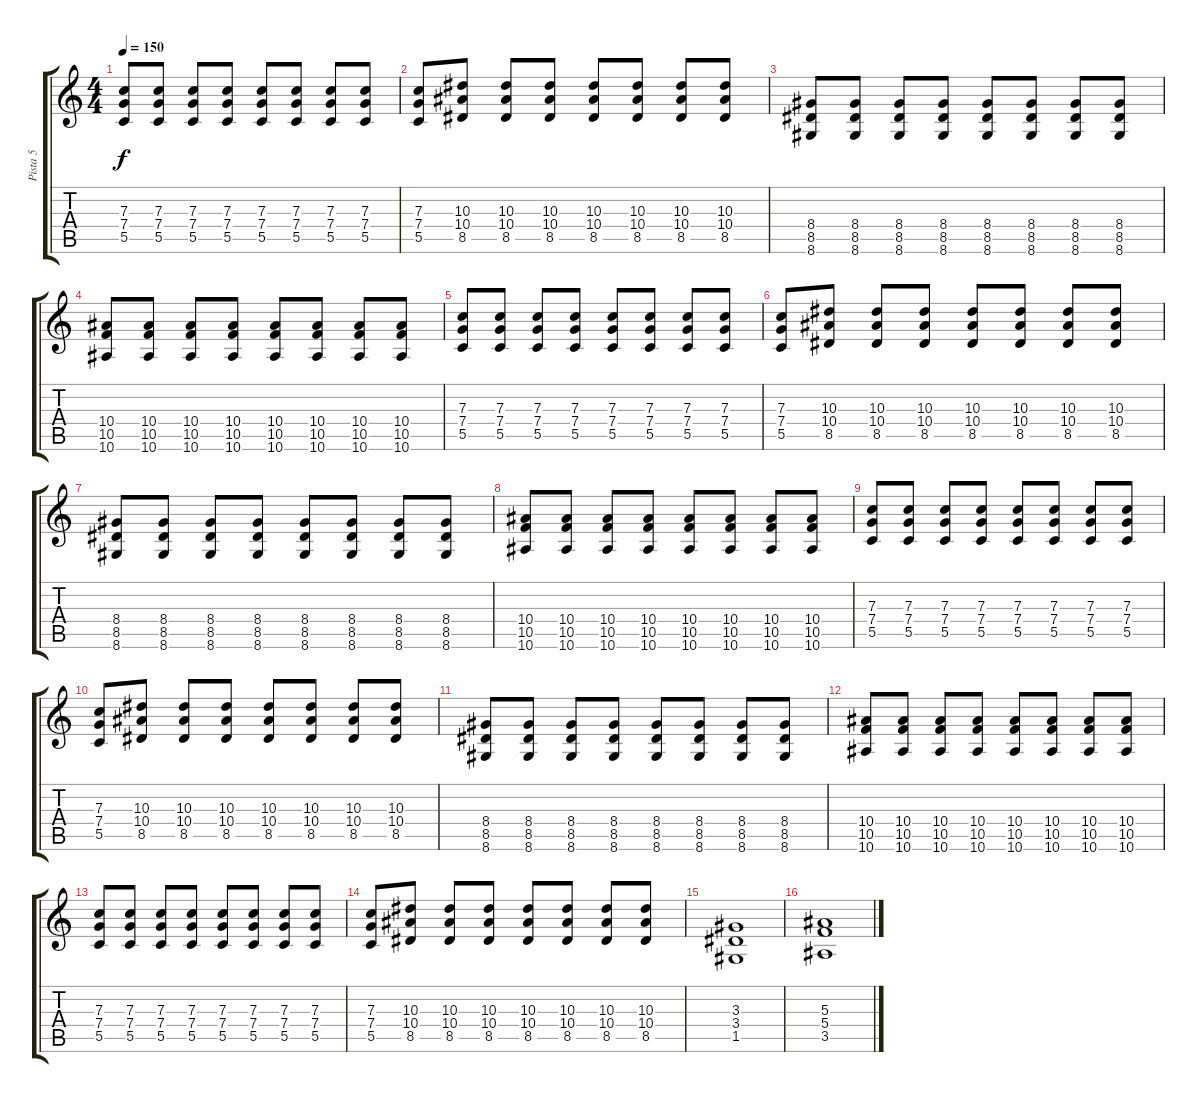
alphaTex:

\track ("Pista 5" "Pista 5") {instrument distortionguitar}
\staff {score tabs}
\tuning (D4 A3 F3 C3 G2 C2) {hide}
\ts (4 4)
\tempo 150
\clef g2
\ks c
(7.3 7.4 5.5).8{dy f} (7.3 7.4 5.5).8 (7.3 7.4 5.5).8 (7.3 7.4 5.5).8 (7.3 7.4 5.5).8 (7.3 7.4 5.5).8 (7.3 7.4 5.5).8 (7.3 7.4 5.5).8 |
(7.3 7.4 5.5).8 (10.3 10.4 8.5).8 (10.3 10.4 8.5).8 (10.3 10.4 8.5).8 (10.3 10.4 8.5).8 (10.3 10.4 8.5).8 (10.3 10.4 8.5).8 (10.3 10.4 8.5).8 |
(8.4 8.5 8.6).8 (8.4 8.5 8.6).8 (8.4 8.5 8.6).8 (8.4 8.5 8.6).8 (8.4 8.5 8.6).8 (8.4 8.5 8.6).8 (8.4 8.5 8.6).8 (8.4 8.5 8.6).8 |
(10.4 10.5 10.6).8 (10.4 10.5 10.6).8 (10.4 10.5 10.6).8 (10.4 10.5 10.6).8 (10.4 10.5 10.6).8 (10.4 10.5 10.6).8 (10.4 10.5 10.6).8 (10.4 10.5 10.6).8 |
(7.3 7.4 5.5).8 (7.3 7.4 5.5).8 (7.3 7.4 5.5).8 (7.3 7.4 5.5).8 (7.3 7.4 5.5).8 (7.3 7.4 5.5).8 (7.3 7.4 5.5).8 (7.3 7.4 5.5).8 |
(7.3 7.4 5.5).8 (10.3 10.4 8.5).8 (10.3 10.4 8.5).8 (10.3 10.4 8.5).8 (10.3 10.4 8.5).8 (10.3 10.4 8.5).8 (10.3 10.4 8.5).8 (10.3 10.4 8.5).8 |
(8.4 8.5 8.6).8 (8.4 8.5 8.6).8 (8.4 8.5 8.6).8 (8.4 8.5 8.6).8 (8.4 8.5 8.6).8 (8.4 8.5 8.6).8 (8.4 8.5 8.6).8 (8.4 8.5 8.6).8 |
(10.4 10.5 10.6).8 (10.4 10.5 10.6).8 (10.4 10.5 10.6).8 (10.4 10.5 10.6).8 (10.4 10.5 10.6).8 (10.4 10.5 10.6).8 (10.4 10.5 10.6).8 (10.4 10.5 10.6).8 |
(7.3 7.4 5.5).8 (7.3 7.4 5.5).8 (7.3 7.4 5.5).8 (7.3 7.4 5.5).8 (7.3 7.4 5.5).8 (7.3 7.4 5.5).8 (7.3 7.4 5.5).8 (7.3 7.4 5.5).8 |
(7.3 7.4 5.5).8 (10.3 10.4 8.5).8 (10.3 10.4 8.5).8 (10.3 10.4 8.5).8 (10.3 10.4 8.5).8 (10.3 10.4 8.5).8 (10.3 10.4 8.5).8 (10.3 10.4 8.5).8 |
(8.4 8.5 8.6).8 (8.4 8.5 8.6).8 (8.4 8.5 8.6).8 (8.4 8.5 8.6).8 (8.4 8.5 8.6).8 (8.4 8.5 8.6).8 (8.4 8.5 8.6).8 (8.4 8.5 8.6).8 |
(10.4 10.5 10.6).8 (10.4 10.5 10.6).8 (10.4 10.5 10.6).8 (10.4 10.5 10.6).8 (10.4 10.5 10.6).8 (10.4 10.5 10.6).8 (10.4 10.5 10.6).8 (10.4 10.5 10.6).8 |
(7.3 7.4 5.5).8 (7.3 7.4 5.5).8 (7.3 7.4 5.5).8 (7.3 7.4 5.5).8 (7.3 7.4 5.5).8 (7.3 7.4 5.5).8 (7.3 7.4 5.5).8 (7.3 7.4 5.5).8 |
(7.3 7.4 5.5).8 (10.3 10.4 8.5).8 (10.3 10.4 8.5).8 (10.3 10.4 8.5).8 (10.3 10.4 8.5).8 (10.3 10.4 8.5).8 (10.3 10.4 8.5).8 (10.3 10.4 8.5).8 |
(3.3 3.4 1.5).1 |
(5.3 5.4 3.5).1
